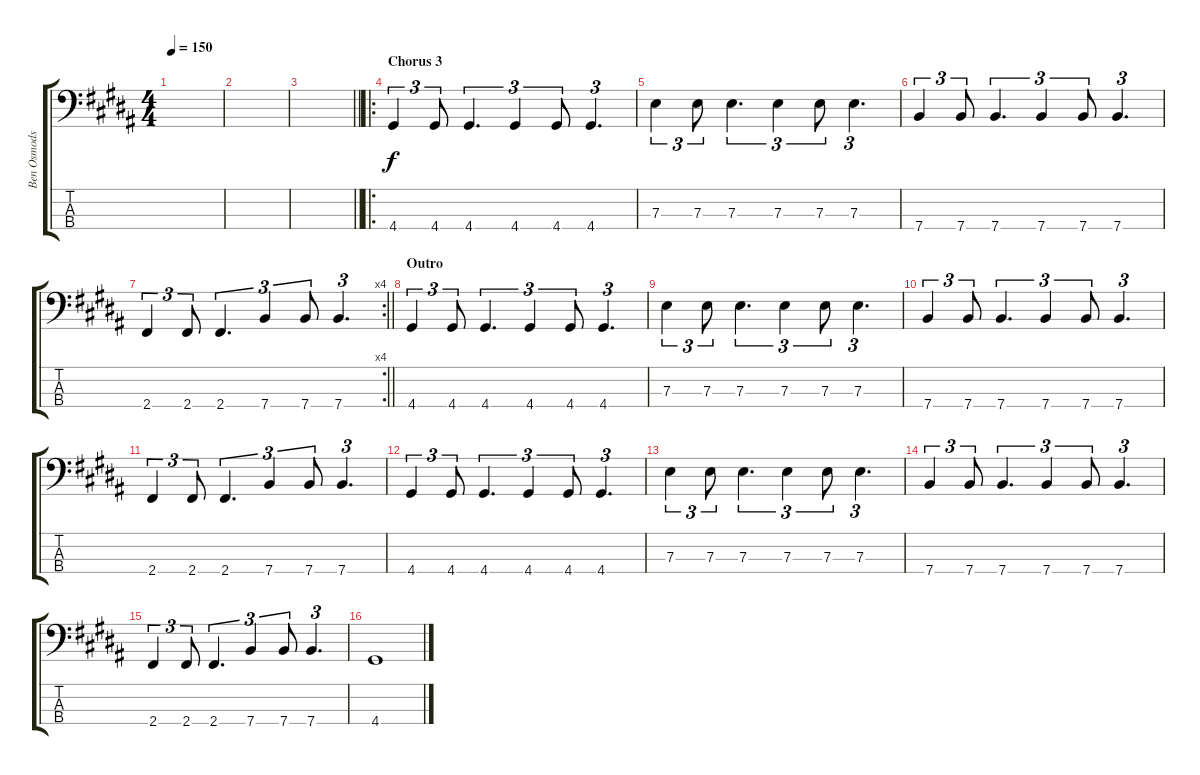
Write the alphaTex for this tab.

\track ("Ben Osmodson - Bass" "Ben Osmods") {instrument electricbassfinger}
\staff {score tabs}
\tuning (G2 D2 A1 E1) {hide}
\ts (4 4)
\tempo 150
\clef f4
\ks g#minor
|
|
\barLineRight lightlight
|
\ro
\section ("" "Chorus 3")
4.4.4{tu (3 2)} 4.4.8{tu (3 2)} 4.4.4{d tu (3 2)} 4.4.4{tu (3 2)} 4.4.8{tu (3 2)} 4.4.4{d tu (3 2)} |
7.3.4{tu (3 2)} 7.3.8{tu (3 2)} 7.3.4{d tu (3 2)} 7.3.4{tu (3 2)} 7.3.8{tu (3 2)} 7.3.4{d tu (3 2)} |
7.4.4{tu (3 2)} 7.4.8{tu (3 2)} 7.4.4{d tu (3 2)} 7.4.4{tu (3 2)} 7.4.8{tu (3 2)} 7.4.4{d tu (3 2)} |
\rc 4
\barLineRight lightlight
2.4.4{tu (3 2)} 2.4.8{tu (3 2)} 2.4.4{d tu (3 2)} 7.4.4{tu (3 2)} 7.4.8{tu (3 2)} 7.4.4{d tu (3 2)} |
\section ("" "Outro")
4.4.4{tu (3 2)} 4.4.8{tu (3 2)} 4.4.4{d tu (3 2)} 4.4.4{tu (3 2)} 4.4.8{tu (3 2)} 4.4.4{d tu (3 2)} |
7.3.4{tu (3 2)} 7.3.8{tu (3 2)} 7.3.4{d tu (3 2)} 7.3.4{tu (3 2)} 7.3.8{tu (3 2)} 7.3.4{d tu (3 2)} |
7.4.4{tu (3 2)} 7.4.8{tu (3 2)} 7.4.4{d tu (3 2)} 7.4.4{tu (3 2)} 7.4.8{tu (3 2)} 7.4.4{d tu (3 2)} |
2.4.4{tu (3 2)} 2.4.8{tu (3 2)} 2.4.4{d tu (3 2)} 7.4.4{tu (3 2)} 7.4.8{tu (3 2)} 7.4.4{d tu (3 2)} |
4.4.4{tu (3 2)} 4.4.8{tu (3 2)} 4.4.4{d tu (3 2)} 4.4.4{tu (3 2)} 4.4.8{tu (3 2)} 4.4.4{d tu (3 2)} |
7.3.4{tu (3 2)} 7.3.8{tu (3 2)} 7.3.4{d tu (3 2)} 7.3.4{tu (3 2)} 7.3.8{tu (3 2)} 7.3.4{d tu (3 2)} |
7.4.4{tu (3 2)} 7.4.8{tu (3 2)} 7.4.4{d tu (3 2)} 7.4.4{tu (3 2)} 7.4.8{tu (3 2)} 7.4.4{d tu (3 2)} |
2.4.4{tu (3 2)} 2.4.8{tu (3 2)} 2.4.4{d tu (3 2)} 7.4.4{tu (3 2)} 7.4.8{tu (3 2)} 7.4.4{d tu (3 2)} |
4.4.1
